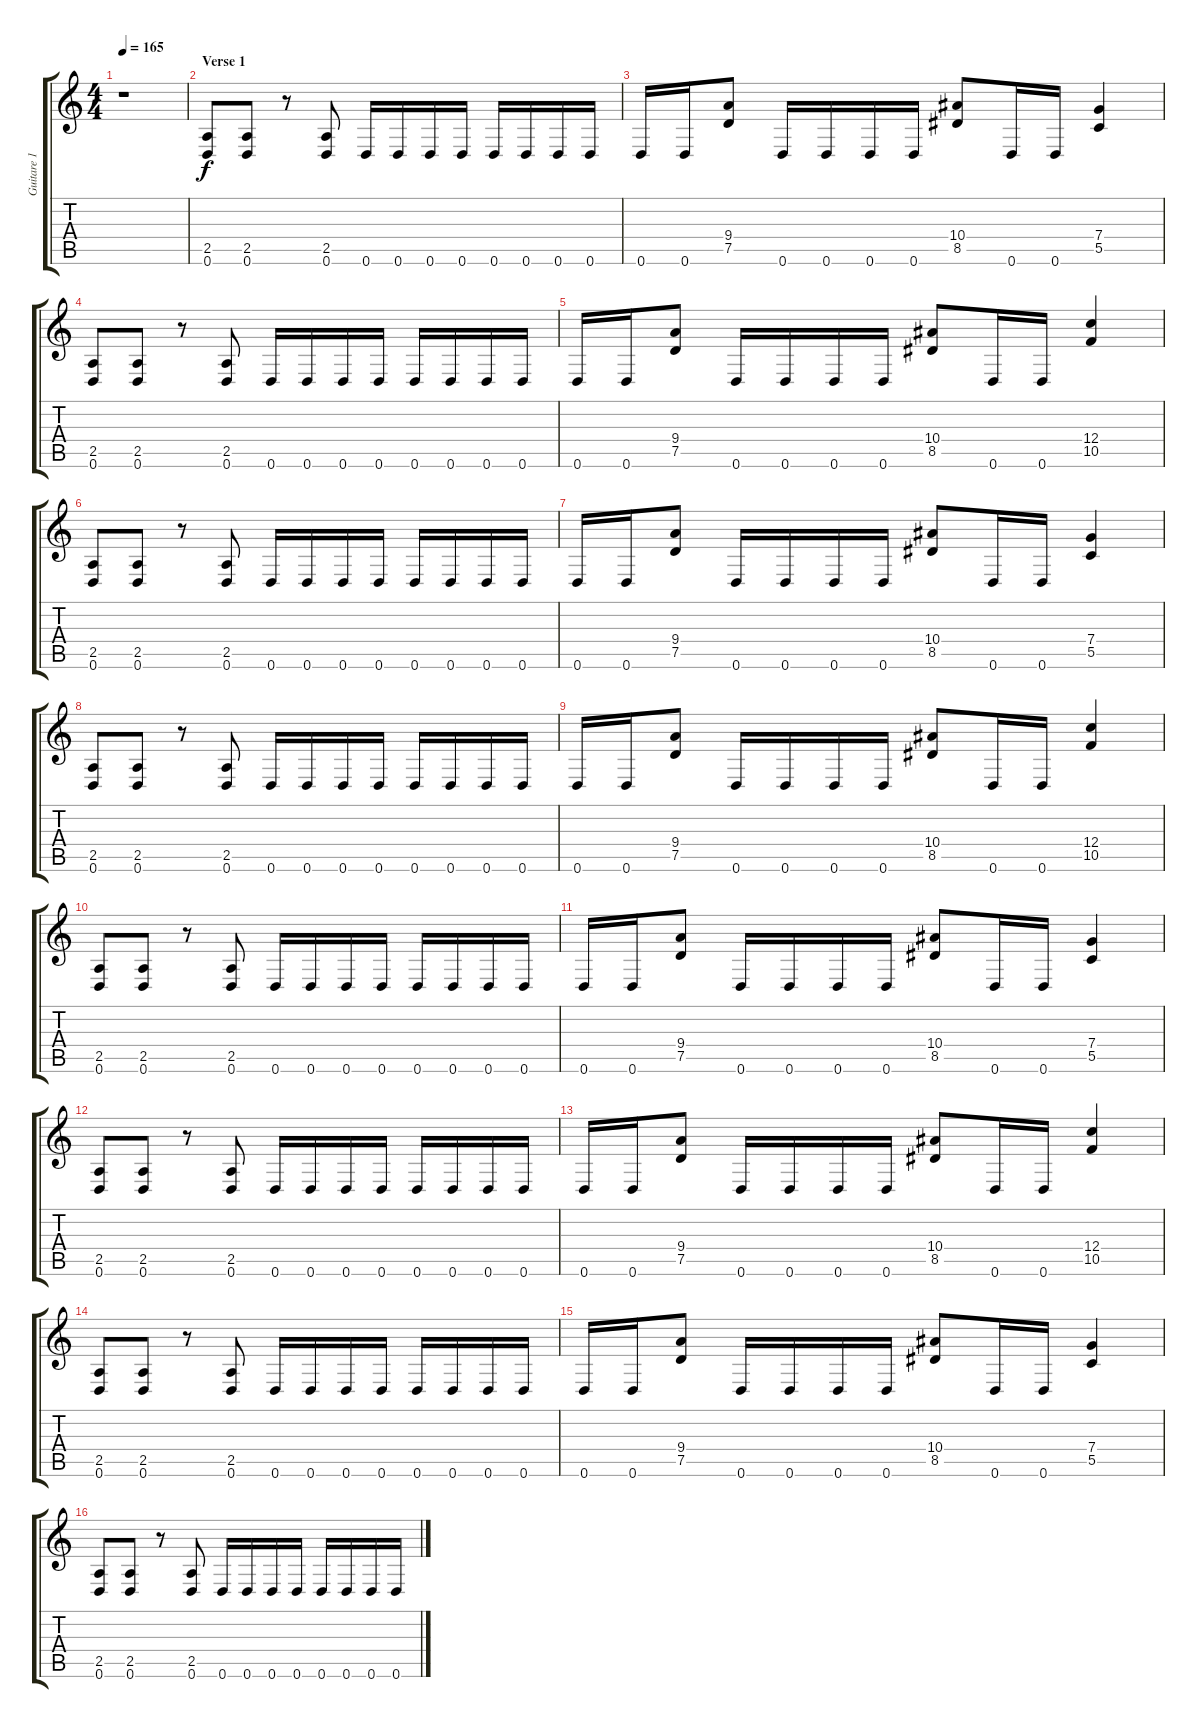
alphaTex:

\track ("Guitare 1" "Guitare 1") {instrument distortionguitar}
\staff {score tabs}
\tuning (D4 A3 F3 C3 G2 D2) {hide}
\ts (4 4)
\tempo 165
\clef g2
\ks c
r.1{dy f} |
\section ("" "Verse 1")
(2.5 0.6).8 (2.5 0.6).8 r.8 (2.5 0.6).8 0.6.16 0.6.16 0.6.16 0.6.16 0.6.16 0.6.16 0.6.16 0.6.16 |
0.6.16 0.6.16 (9.4 7.5).8 0.6.16 0.6.16 0.6.16 0.6.16 (10.4 8.5).8 0.6.16 0.6.16 (7.4 5.5).4 |
(2.5 0.6).8 (2.5 0.6).8 r.8 (2.5 0.6).8 0.6.16 0.6.16 0.6.16 0.6.16 0.6.16 0.6.16 0.6.16 0.6.16 |
0.6.16 0.6.16 (9.4 7.5).8 0.6.16 0.6.16 0.6.16 0.6.16 (10.4 8.5).8 0.6.16 0.6.16 (12.4 10.5).4 |
(2.5 0.6).8 (2.5 0.6).8 r.8 (2.5 0.6).8 0.6.16 0.6.16 0.6.16 0.6.16 0.6.16 0.6.16 0.6.16 0.6.16 |
0.6.16 0.6.16 (9.4 7.5).8 0.6.16 0.6.16 0.6.16 0.6.16 (10.4 8.5).8 0.6.16 0.6.16 (7.4 5.5).4 |
(2.5 0.6).8 (2.5 0.6).8 r.8 (2.5 0.6).8 0.6.16 0.6.16 0.6.16 0.6.16 0.6.16 0.6.16 0.6.16 0.6.16 |
0.6.16 0.6.16 (9.4 7.5).8 0.6.16 0.6.16 0.6.16 0.6.16 (10.4 8.5).8 0.6.16 0.6.16 (12.4 10.5).4 |
(2.5 0.6).8 (2.5 0.6).8 r.8 (2.5 0.6).8 0.6.16 0.6.16 0.6.16 0.6.16 0.6.16 0.6.16 0.6.16 0.6.16 |
0.6.16 0.6.16 (9.4 7.5).8 0.6.16 0.6.16 0.6.16 0.6.16 (10.4 8.5).8 0.6.16 0.6.16 (7.4 5.5).4 |
(2.5 0.6).8 (2.5 0.6).8 r.8 (2.5 0.6).8 0.6.16 0.6.16 0.6.16 0.6.16 0.6.16 0.6.16 0.6.16 0.6.16 |
0.6.16 0.6.16 (9.4 7.5).8 0.6.16 0.6.16 0.6.16 0.6.16 (10.4 8.5).8 0.6.16 0.6.16 (12.4 10.5).4 |
(2.5 0.6).8 (2.5 0.6).8 r.8 (2.5 0.6).8 0.6.16 0.6.16 0.6.16 0.6.16 0.6.16 0.6.16 0.6.16 0.6.16 |
0.6.16 0.6.16 (9.4 7.5).8 0.6.16 0.6.16 0.6.16 0.6.16 (10.4 8.5).8 0.6.16 0.6.16 (7.4 5.5).4 |
(2.5 0.6).8 (2.5 0.6).8 r.8 (2.5 0.6).8 0.6.16 0.6.16 0.6.16 0.6.16 0.6.16 0.6.16 0.6.16 0.6.16
